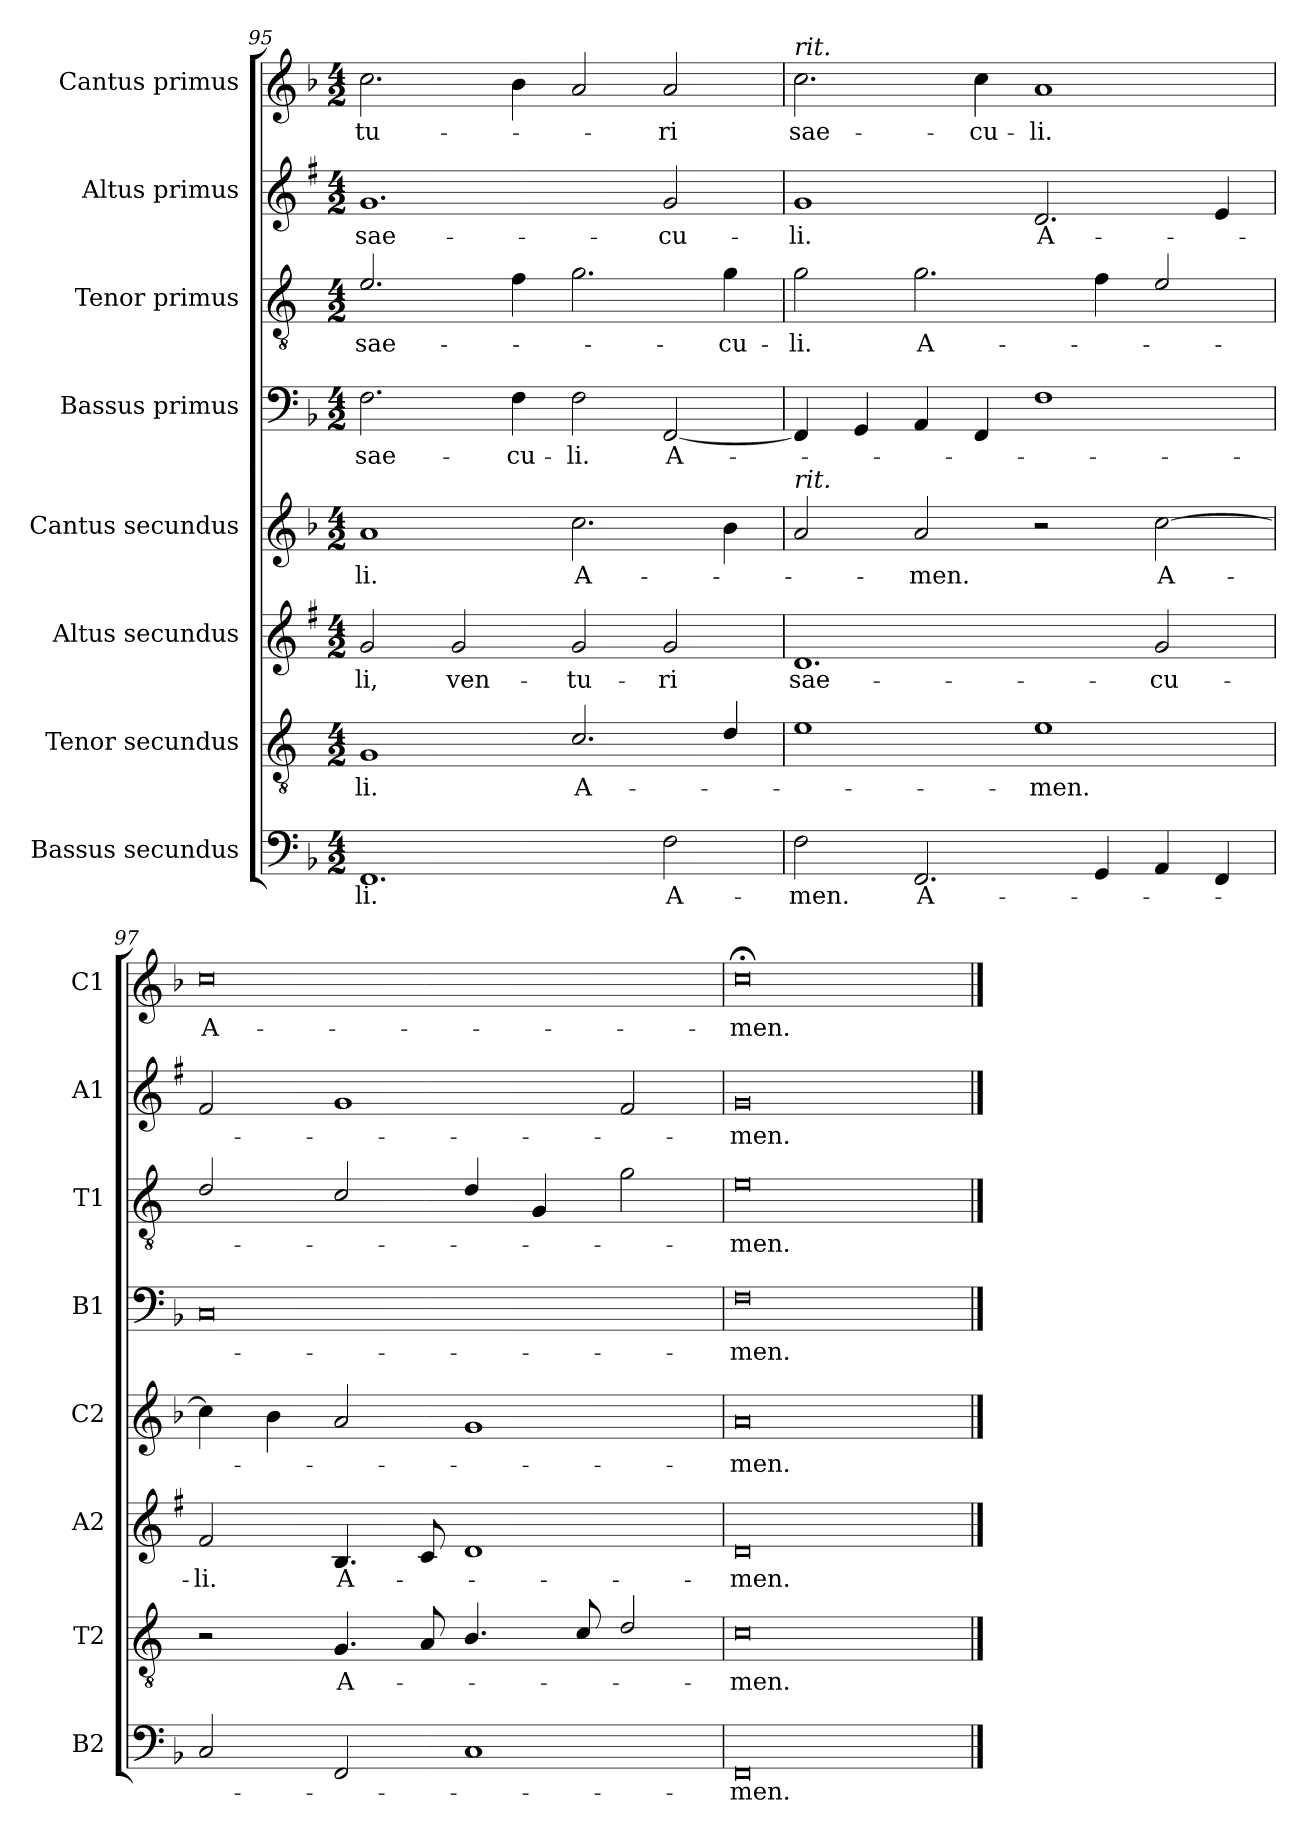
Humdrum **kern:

**kern	**text	**kern	**text	**kern	**text	**kern	**text	**kern	**text	**kern	**text	**kern	**text	**kern	**text
*part8	*part8	*part7	*part7	*part6	*part6	*part5	*part5	*part4	*part4	*part3	*part3	*part2	*part2	*part1	*part1
*staff8	*staff8	*staff7	*staff7	*staff6	*staff6	*staff5	*staff5	*staff4	*staff4	*staff3	*staff3	*staff2	*staff2	*staff1	*staff1
*I"Bassus secundus	*	*I"Tenor secundus	*	*I"Altus secundus	*	*I"Cantus secundus	*	*I"Bassus primus	*	*I"Tenor primus	*	*I"Altus primus	*	*I"Cantus primus	*
*I'B2	*	*I'T2	*	*I'A2	*	*I'C2	*	*I'B1	*	*I'T1	*	*I'A1	*	*I'C1	*
*clefF4	*	*clefGv2	*	*clefG2	*	*clefG2	*	*clefF4	*	*clefGv2	*	*clefG2	*	*clefG2	*
*	*	*ITrd4c7	*	*ITrd1c2	*	*	*	*	*	*ITrd4c7	*	*ITrd1c2	*	*	*
*k[b-]	*	*k[b-]	*	*k[b-]	*	*k[b-]	*	*k[b-]	*	*k[b-]	*	*k[b-]	*	*k[b-]	*
*F:	*	*F:	*	*F:	*	*F:	*	*F:	*	*F:	*	*F:	*	*F:	*
*M4/2	*	*M4/2	*	*M4/2	*	*M4/2	*	*M4/2	*	*M4/2	*	*M4/2	*	*M4/2	*
=95	=95	=95	=95	=95	=95	=95	=95	=95	=95	=95	=95	=95	=95	=95	=95
!	!LO:LY:b	!	!LO:LY:b	!	!LO:LY:b	!	!LO:LY:b	!	!LO:LY:b	!	!LO:LY:b	!	!LO:LY:b	!	!LO:LY:b
1.FF	-li.	1C	-li.	2f/	-li,	1a	-li.	2.F\	sae-	2.A/	sae-	1.f	sae-	2.cc\	-tu-
!	!	!	!	!	!LO:LY:b	!	!	!	!	!	!	!	!	!	!
.	.	.	.	2f/	ven-	.	.	.	.	.	.	.	.	.	.
!	!	!	!	!	!	!	!	!	!LO:LY:b	!	!	!	!	!	!
.	.	.	.	.	.	.	.	4F\	-cu-	4B-\	.	.	.	4b-\	.
!	!	!	!LO:LY:b	!	!LO:LY:b	!	!LO:LY:b	!	!LO:LY:b	!	!	!	!	!	!
.	.	2.F/	A-	2f/	-tu-	2.cc\	A-	2F\	-li.	2.c\	.	.	.	2a/	.
!	!LO:LY:b	!	!	!	!LO:LY:b	!	!	!	!LO:LY:b	!	!	!	!LO:LY:b	!	!LO:LY:b
2F\	A-	.	.	2f/	-ri	.	.	[2FF/	A-	.	.	2f/	-cu-	2a/	-ri
!	!	!	!	!	!	!	!	!	!	!	!LO:LY:b	!	!	!	!
.	.	4G/	.	.	.	4b-\	.	.	.	4c\	-cu-	.	.	.	.
=96	=96	=96	=96	=96	=96	=96	=96	=96	=96	=96	=96	=96	=96	=96	=96
!	!	!	!	!	!	!	!	!	!	!	!	!	!	!LO:TX:a:i:t=rit.	!
!	!	!	!	!	!	!LO:TX:a:i:t=rit.	!	!	!	!	!	!	!	!	!
!	!LO:LY:b	!	!	!	!LO:LY:b	!	!	!	!	!	!LO:LY:b	!	!LO:LY:b	!	!LO:LY:b
2F\	-men.	1A	.	1.c	sae-	2a/	.	4FF/]	.	2c\	-li.	1f	-li.	2.cc\	sae-
.	.	.	.	.	.	.	.	4GG/	.	.	.	.	.	.	.
!	!LO:LY:b	!	!	!	!	!	!LO:LY:b	!	!	!	!LO:LY:b	!	!	!	!
2.FF/	A-	.	.	.	.	2a/	-men.	4AA/	.	2.c\	A-	.	.	.	.
!	!	!	!	!	!	!	!	!	!	!	!	!	!	!	!LO:LY:b
.	.	.	.	.	.	.	.	4FF/	.	.	.	.	.	4cc\	-cu-
!	!	!	!LO:LY:b	!	!	!	!	!	!	!	!	!	!LO:LY:b	!	!LO:LY:b
.	.	1A	-men.	.	.	2r	.	1F	.	.	.	2.c/	A-	1a	-li.
4GG/	.	.	.	.	.	.	.	.	.	4B-\	.	.	.	.	.
!	!	!	!	!	!LO:LY:b	!	!LO:LY:b	!	!	!	!	!	!	!	!
4AA/	.	.	.	2f/	-cu-	[2cc\	A-	.	.	2A/	.	.	.	.	.
4FF/	.	.	.	.	.	.	.	.	.	.	.	4d/	.	.	.
=97	=97	=97	=97	=97	=97	=97	=97	=97	=97	=97	=97	=97	=97	=97	=97
!	!	!	!	!	!LO:LY:b	!	!	!	!	!	!	!	!	!	!LO:LY:b
2C/	.	2r	.	2e/	-li.	4cc\]	.	0C	.	2G/	.	2e/	.	0cc	A-
.	.	.	.	.	.	4b-\	.	.	.	.	.	.	.	.	.
!	!	!	!LO:LY:b	!	!LO:LY:b	!	!	!	!	!	!	!	!	!	!
2FF/	.	4.C/	A-	4.A/	A-	2a/	.	.	.	2F/	.	1f	.	.	.
.	.	8D/	.	8B-/	.	.	.	.	.	.	.	.	.	.	.
1C	.	4.E/	.	1c	.	1g	.	.	.	4G/	.	.	.	.	.
.	.	.	.	.	.	.	.	.	.	4C/	.	.	.	.	.
.	.	8F/	.	.	.	.	.	.	.	.	.	.	.	.	.
.	.	2G/	.	.	.	.	.	.	.	2c\	.	2e/	.	.	.
=98	=98	=98	=98	=98	=98	=98	=98	=98	=98	=98	=98	=98	=98	=98	=98
!	!LO:LY:b	!	!LO:LY:b	!	!LO:LY:b	!	!LO:LY:b	!	!LO:LY:b	!	!LO:LY:b	!	!LO:LY:b	!	!LO:LY:b
0FF	-men.	0F	-men.	0c	-men.	0a	-men.	0F	-men.	0A	-men.	0f	-men.	0cc;<	-men.
==	==	==	==	==	==	==	==	==	==	==	==	==	==	==	==
*-	*-	*-	*-	*-	*-	*-	*-	*-	*-	*-	*-	*-	*-	*-	*-
